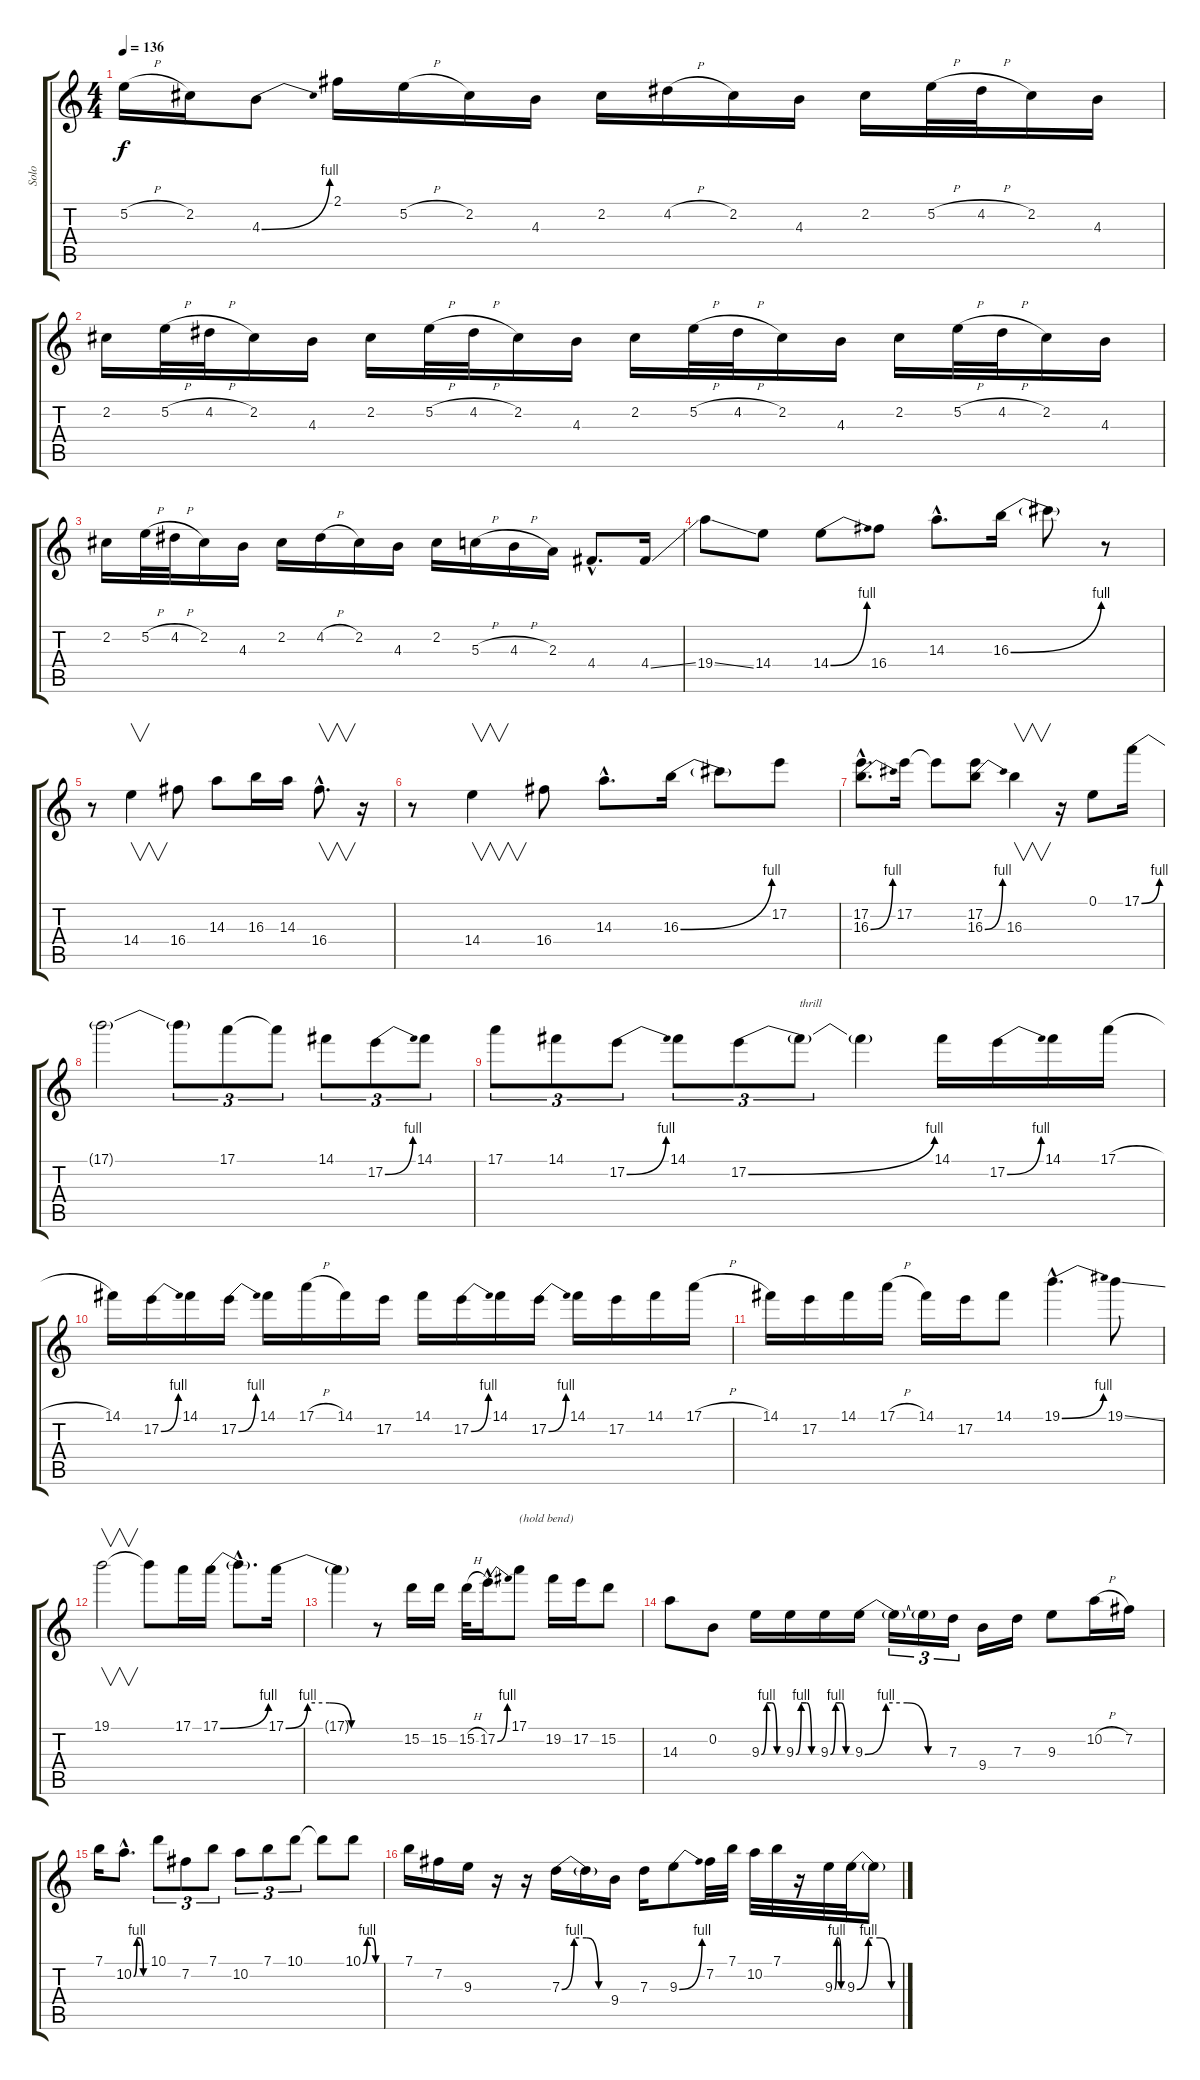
\track ("Solo" "Solo") {instrument distortionguitar}
\staff {score tabs}
\tuning (E4 B3 G3 D3 A2 E2) {hide}
\ts (4 4)
\tempo 136
\clef g2
\ks c
5.2{h}.16{dy f} 2.2.16 4.3{be (bend 0 0 60 4)}.8 2.1.16 5.2{h}.16 2.2.16 4.3.16 2.2.16 4.2{h}.16 2.2.16 4.3.16 2.2.16 5.2{h}.32 4.2{h}.32 2.2.16 4.3.16 |
2.2.16 5.2{h}.32 4.2{h}.32 2.2.16 4.3.16 2.2.16 5.2{h}.32 4.2{h}.32 2.2.16 4.3.16 2.2.16 5.2{h}.32 4.2{h}.32 2.2.16 4.3.16 2.2.16 5.2{h}.32 4.2{h}.32 2.2.16 4.3.16 |
2.2.16 5.2{h}.32 4.2{h}.32 2.2.16 4.3.16 2.2.16 4.2{h}.16 2.2.16 4.3.16 2.2.16 5.3{h}.16 4.3{h}.16 2.3.16 4.4{hac}.8{d} 4.4{ss}.16 |
19.4{ss}.8 14.4.8 14.4{be (bend 0 0 60 4)}.8 16.4.8 14.3{hac}.8{d} 16.3{be (bend 0 0 60 4)}.16 16.3{t}.8 r.8 |
r.8 14.4.4{v} 16.4.8 14.3.8 16.3.16 14.3.16 16.4{hac}.8{v d} r.16 |
r.8 14.4.4{v} 16.4.8 14.3{hac}.8{d} 16.3{be (bend 0 0 60 4)}.16 16.3{t}.8 17.2.8 |
(17.2{hac} 16.3{be (bend 0 0 60 4) hac}).8{d} 17.2.16 17.2{t}.8 (17.2 16.3{be (bend 0 0 60 4)}).8 16.3.4{v} r.16 0.1.8 17.1{be (bend 0 0 60 4)}.16 |
17.1{t}.2 17.1{t}.8{tu (3 2)} 17.1.8{tu (3 2)} 17.1{t}.8{tu (3 2)} 14.1.8{tu (3 2)} 17.2{be (bend 0 0 60 4)}.8{tu (3 2)} 14.1.8{tu (3 2)} |
17.1.8{tu (3 2)} 14.1.8{tu (3 2)} 17.2{be (bend 0 0 60 4)}.8{tu (3 2)} 14.1.8{tu (3 2)} 17.2{be (bend 0 0 60 4)}.8{tu (3 2)} 17.2{t}.8{tu (3 2) txt "thrill"} 17.2{t}.4 14.1.16 17.2{be (bend 0 0 60 4)}.16 14.1.16 17.1{h}.16 |
14.1.16 17.2{be (bend 0 0 60 4)}.16 14.1.16 17.2{be (bend 0 0 60 4)}.16 14.1.16 17.1{h}.16 14.1.16 17.2.16 14.1.16 17.2{be (bend 0 0 60 4)}.16 14.1.16 17.2{be (bend 0 0 60 4)}.16 14.1.16 17.2.16 14.1.16 17.1{h}.16 |
14.1.16 17.2.16 14.1.16 17.1{h}.16 14.1.16 17.2.16 14.1.8 19.1{be (bend 0 0 60 4) hac}.4{d} 19.1{ss}.8 |
19.1.2{v} 19.1{t}.8 17.1.16 17.1{be (bend 0 0 60 4)}.16 17.1{hac t}.8{d} 17.1{be (custom 0 0 15 4 30 4 45 0 60 0)}.16 |
17.1{t}.4 r.8 15.2.16 15.2.16 15.2{h}.32 17.2{be (bend 0 0 60 4) hac}.16{d} 17.1.8{txt "(hold bend)"} 19.2.16 17.2.16 15.2.8 |
14.3.8 0.2.8 9.3{be (custom 0 0 15 4 30 4 45 0 60 0)}.16 9.3{be (custom 0 0 15 4 30 4 45 0 60 0)}.16 9.3{be (custom 0 0 15 4 30 4 45 0 60 0)}.16 9.3{be (custom 0 0 15 4 30 4 45 0 60 0)}.16 9.3{t}.16{tu (3 2)} 9.3{t}.16{tu (3 2)} 7.3.16{tu (3 2)} 9.4.16 7.3.16 9.3.8 10.2{h}.16 7.2.16 |
7.1.16 10.2{be (custom 0 0 15 4 30 4 45 0 60 0) hac}.8{d} 10.1.8{tu (3 2)} 7.2.8{tu (3 2)} 7.1.8{tu (3 2)} 10.2.8{tu (3 2)} 7.1.8{tu (3 2)} 10.1.8{tu (3 2)} 10.1{t}.8 10.1{be (custom 0 0 15 4 30 4 45 0 60 0)}.8 |
7.1.16 7.2.16 9.3.16 r.16 r.16 7.3{be (custom 0 0 15 4 30 4 45 0 60 0)}.16 7.3{t}.16 9.4.16 7.3.16 9.3{be (bend 0 0 60 4)}.8 7.2.32 7.1.32 10.2.32 7.1.32 r.16 9.3{be (custom 0 0 15 4 30 4 45 0 60 0)}.32 9.3{be (custom 0 0 15 4 30 4 45 0 60 0)}.32 9.3{t}.16
